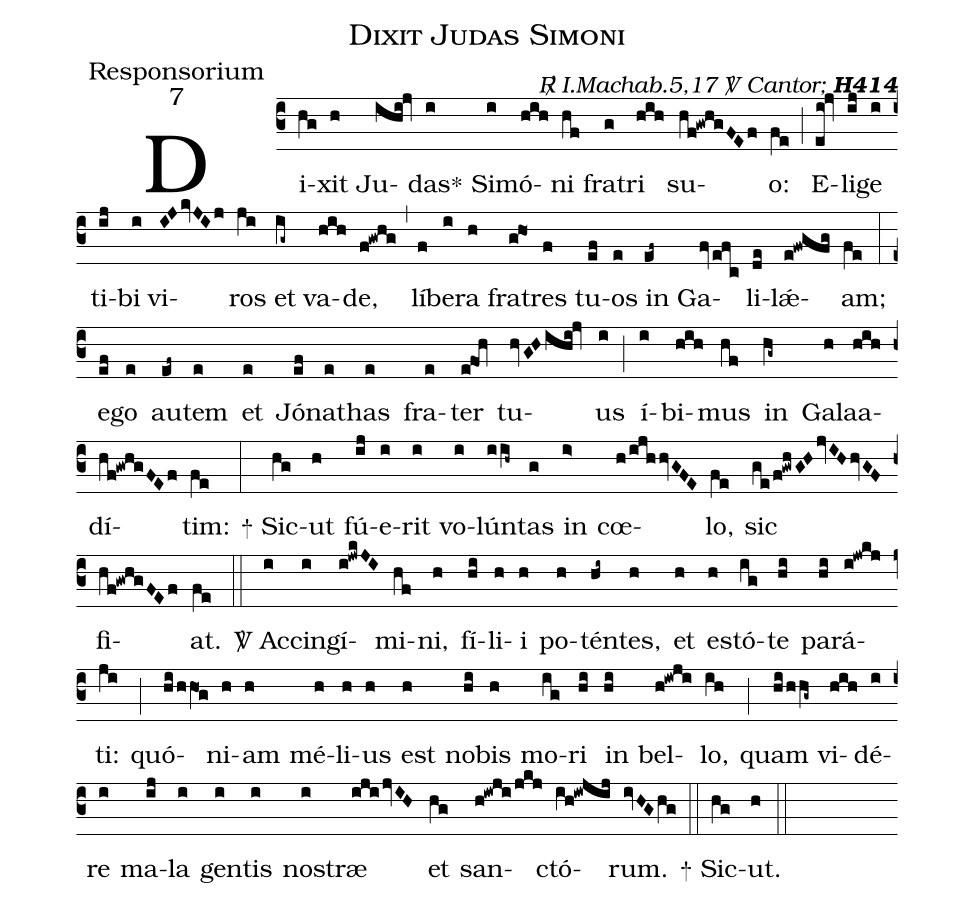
name:Dixit Judas Simoni;
office-part:Responsorium;
mode:7;
commentary:{\itshape\mdseries \Rbar\  I.Machab.5,17  \Vbar\ Cantor;\/} {\bfseries H414};
%%
(c3)  Di(hg)xit(h) Ju(ihi!jv)das<sp>*</sp>(i) Si(i)mó(hih)ni(hf) fra(g)tri(hih) su(hf!gwhgFEf)o:(fe) (;)
E(ei!jv)li(ij)ge(i) ti(ij)bi(i) vi(IJkvJIj)ros(ji) et(ig~) va(hih)de,(f!gwhg) (,)
lí(f)be(i)ra(h) fra(g!ho1)tres(f) tu(ef)os(e) in(ef~) Ga(fvefc)li(de)lǽ(e!fwgfg)am;(fe) (:)
e(ef)go(e) au(ef~)tem(e) et(e) Jó(ef)na(e)thas(e) fra(e)ter(e!fo1h) tu(hvGHihi!jv)us(i) (;)
í(i)bi(hih)mus(hf) in(hg~) Ga(h)laa(hih)dí(hf!gwhgFEf)tim:(fe) (:)
<sp>+</sp> Sic(hg)ut(h) fú(ij)e(i)rit(i) vo(i)lún(iih~)tas(g) in(i>) cœ(h/ijhhvGFE)lo,(fe) sic(ge/f!gwhGHjvIHhvGF) fi(hf!gwhgFEf)at.(fe) (::)
<sp>V/</sp> Ac(i)cin(i)gí(i!jwkJI)mi(hf)ni,(h) fí(hi)li(h)i(h) po(h)tén(hi~)tes,(h) et(h) es(h)tó(ig)te(hi) pa(hi)rá(i!jwkj)ti:(ji) (;)
quó(hi/hhO1g)ni(h)am(h) mé(h)li(h)us(h) est(h) no(hi)bis(h) mo(ig)ri(hi) in(hi) bel(h!iwji)lo,(ih) (;)
quam(hi/hhg~) vi(hih)dé(i)re(i) ma(ij)la(i) gen(i)tis(i) no(i)stræ(ijijvIH) et(hg) san(h!iwji/jkj)ctó(ih!iwjij)rum.(ivHGhg) (::)
<sp>+</sp> Sic(hg)ut.(h)  (::)
